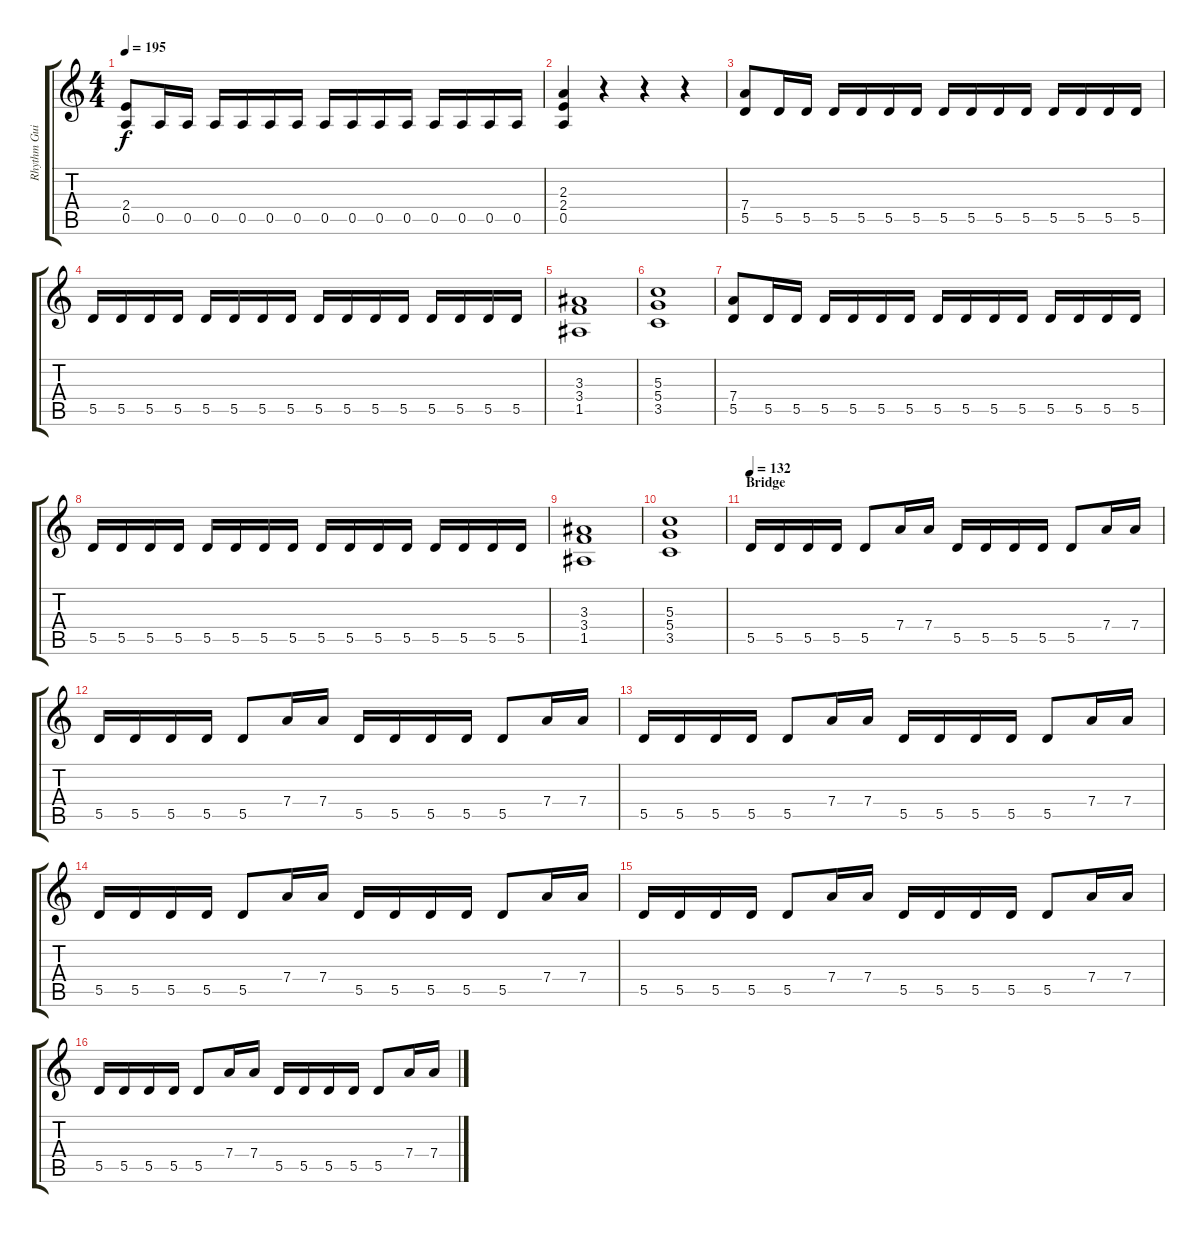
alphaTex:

\track ("Rhythm Guitar 1" "Rhythm Gui") {instrument distortionguitar}
\staff {score tabs}
\tuning (E4 B3 G3 D3 A2 E2) {hide}
\ts (4 4)
\tempo 195
\clef g2
\ks c
(2.4 0.5).8{dy f} 0.5.16 0.5.16 0.5.16 0.5.16 0.5.16 0.5.16 0.5.16 0.5.16 0.5.16 0.5.16 0.5.16 0.5.16 0.5.16 0.5.16 |
(2.3 2.4 0.5).4 r.4 r.4 r.4 |
(7.4 5.5).8 5.5.16 5.5.16 5.5.16 5.5.16 5.5.16 5.5.16 5.5.16 5.5.16 5.5.16 5.5.16 5.5.16 5.5.16 5.5.16 5.5.16 |
5.5.16 5.5.16 5.5.16 5.5.16 5.5.16 5.5.16 5.5.16 5.5.16 5.5.16 5.5.16 5.5.16 5.5.16 5.5.16 5.5.16 5.5.16 5.5.16 |
(3.3 3.4 1.5).1 |
(5.3 5.4 3.5).1 |
(7.4 5.5).8 5.5.16 5.5.16 5.5.16 5.5.16 5.5.16 5.5.16 5.5.16 5.5.16 5.5.16 5.5.16 5.5.16 5.5.16 5.5.16 5.5.16 |
5.5.16 5.5.16 5.5.16 5.5.16 5.5.16 5.5.16 5.5.16 5.5.16 5.5.16 5.5.16 5.5.16 5.5.16 5.5.16 5.5.16 5.5.16 5.5.16 |
(3.3 3.4 1.5).1 |
(5.3 5.4 3.5).1 |
\section ("" "Bridge")
\tempo 132
5.5.16 5.5.16 5.5.16 5.5.16 5.5.8 7.4.16 7.4.16 5.5.16 5.5.16 5.5.16 5.5.16 5.5.8 7.4.16 7.4.16 |
5.5.16 5.5.16 5.5.16 5.5.16 5.5.8 7.4.16 7.4.16 5.5.16 5.5.16 5.5.16 5.5.16 5.5.8 7.4.16 7.4.16 |
5.5.16 5.5.16 5.5.16 5.5.16 5.5.8 7.4.16 7.4.16 5.5.16 5.5.16 5.5.16 5.5.16 5.5.8 7.4.16 7.4.16 |
5.5.16 5.5.16 5.5.16 5.5.16 5.5.8 7.4.16 7.4.16 5.5.16 5.5.16 5.5.16 5.5.16 5.5.8 7.4.16 7.4.16 |
5.5.16 5.5.16 5.5.16 5.5.16 5.5.8 7.4.16 7.4.16 5.5.16 5.5.16 5.5.16 5.5.16 5.5.8 7.4.16 7.4.16 |
5.5.16 5.5.16 5.5.16 5.5.16 5.5.8 7.4.16 7.4.16 5.5.16 5.5.16 5.5.16 5.5.16 5.5.8 7.4.16 7.4.16
